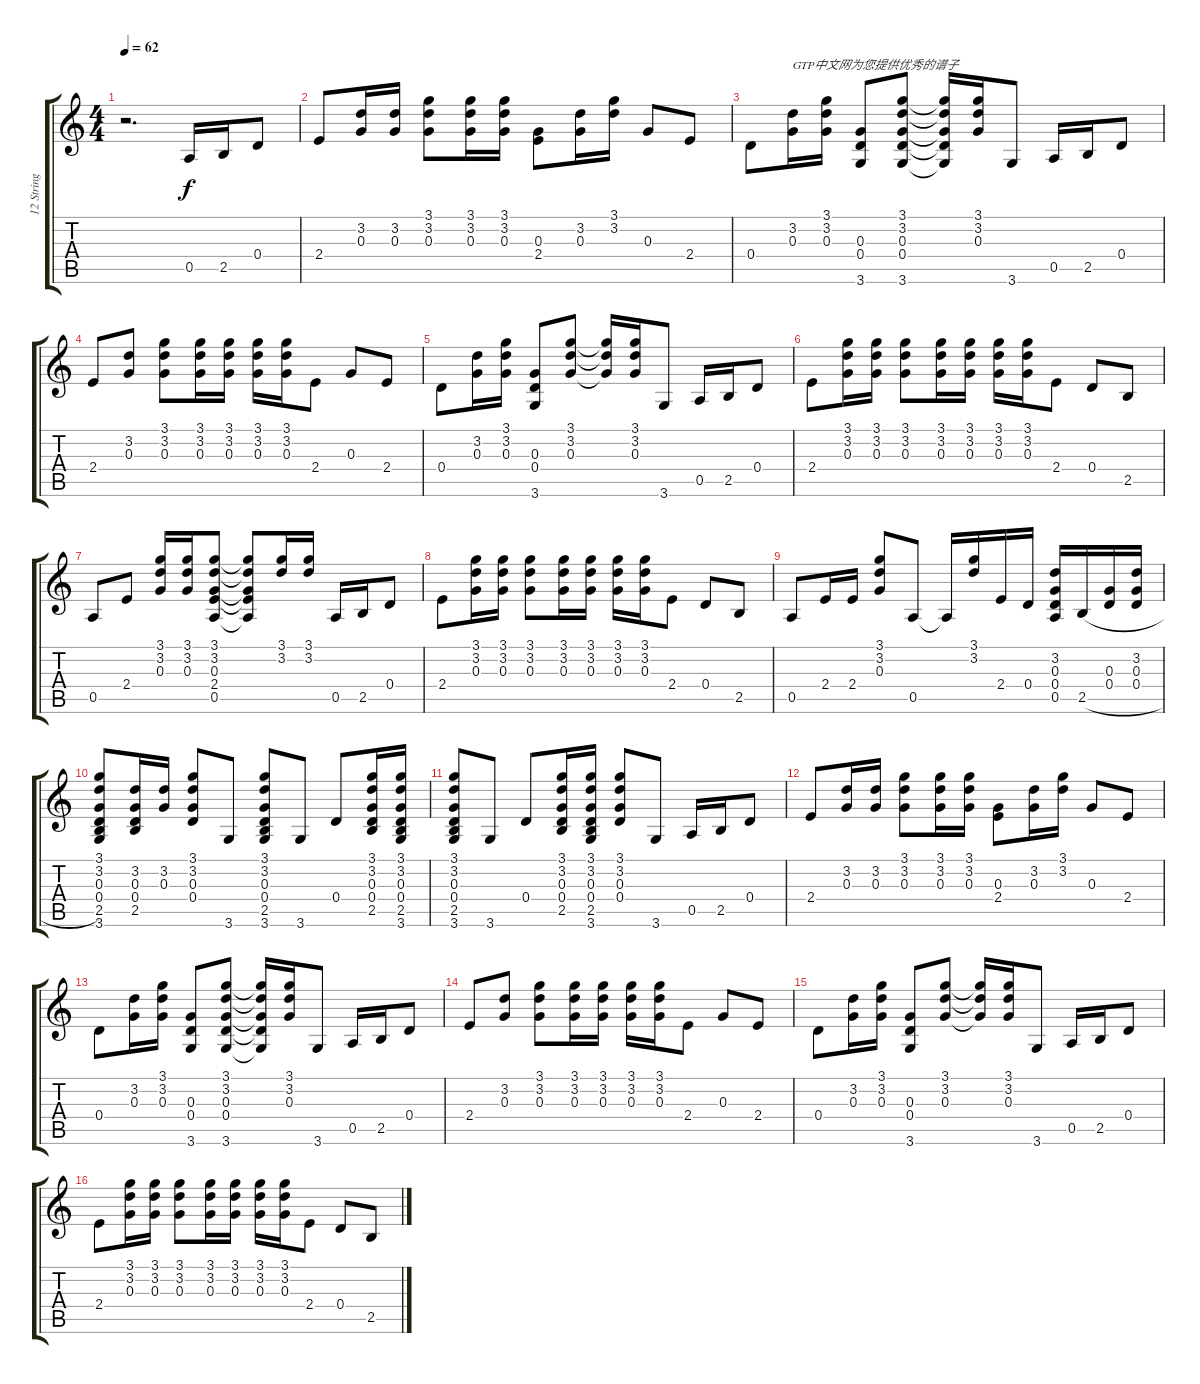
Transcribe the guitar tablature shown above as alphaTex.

\track ("12 String Guitar" "12 String ") {instrument acousticguitarnylon}
\staff {score tabs}
\tuning (E4 B3 G3 D3 A2 E2) {hide}
\ts (4 4)
\tempo 62
\clef g2
\ks c
r.2{d dy f instrument acousticguitarnylon} 0.5.16 2.5.16 0.4.8 |
2.4.8 (3.2 0.3).16 (3.2 0.3).16 (3.1 3.2 0.3).8 (3.1 3.2 0.3).16 (3.1 3.2 0.3).16 (0.3 2.4).8 (3.2 0.3).16 (3.1 3.2).16 0.3.8 2.4.8 |
0.4.8 (3.2 0.3).16{txt "GTP中文网为您提供优秀的谱子"} (3.1 3.2 0.3).16 (0.3 0.4 3.6).8 (3.1 3.2 0.3 0.4 3.6).8 (3.1{t} 3.2{t} 0.3{t} 0.4{t} 3.6{t}).16 (3.1 3.2 0.3).16 3.6.8 0.5.16 2.5.16 0.4.8 |
2.4.8 (3.2 0.3).8 (3.1 3.2 0.3).8 (3.1 3.2 0.3).16 (3.1 3.2 0.3).16 (3.1 3.2 0.3).16 (3.1 3.2 0.3).16 2.4.8 0.3.8 2.4.8 |
0.4.8 (3.2 0.3).16 (3.1 3.2 0.3).16 (0.3 0.4 3.6).8 (3.1 3.2 0.3).8 (3.1{t} 3.2{t} 0.3{t}).16 (3.1 3.2 0.3).16 3.6.8 0.5.16 2.5.16 0.4.8 |
2.4.8 (3.1 3.2 0.3).16 (3.1 3.2 0.3).16 (3.1 3.2 0.3).8 (3.1 3.2 0.3).16 (3.1 3.2 0.3).16 (3.1 3.2 0.3).16 (3.1 3.2 0.3).16 2.4.8 0.4.8 2.5.8 |
0.5.8 2.4.8 (3.1 3.2 0.3).16 (3.1 3.2 0.3).16 (3.1 3.2 0.3 2.4 0.5).8 (3.1{t} 3.2{t} 0.3{t} 2.4{t} 0.5{t}).8 (3.1 3.2).16 (3.1 3.2).16 0.5.16 2.5.16 0.4.8 |
2.4.8 (3.1 3.2 0.3).16 (3.1 3.2 0.3).16 (3.1 3.2 0.3).8 (3.1 3.2 0.3).16 (3.1 3.2 0.3).16 (3.1 3.2 0.3).16 (3.1 3.2 0.3).16 2.4.8 0.4.8 2.5.8 |
0.5.8 2.4.16 2.4.16 (3.1 3.2 0.3).8 0.5.8 0.5{t}.16 (3.1 3.2).16 2.4.16 0.4.16 (3.2 0.3 0.4 0.5).16 2.5{h}.16 (0.3 0.4).16 (3.2 0.3 0.4).16 |
(3.1 3.2 0.3 0.4 2.5 3.6).8 (3.2 0.3 0.4 2.5).16 (3.2 0.3).16 (3.1 3.2 0.3 0.4).8 3.6.8 (3.1 3.2 0.3 0.4 2.5 3.6).8 3.6.8 0.4.8 (3.1 3.2 0.3 0.4 2.5).16 (3.1 3.2 0.3 0.4 2.5 3.6).16 |
(3.1 3.2 0.3 0.4 2.5 3.6).8 3.6.8 0.4.8 (3.1 3.2 0.3 0.4 2.5).16 (3.1 3.2 0.3 0.4 2.5 3.6).16 (3.1 3.2 0.3 0.4).8 3.6.8 0.5.16 2.5.16 0.4.8 |
2.4.8 (3.2 0.3).16 (3.2 0.3).16 (3.1 3.2 0.3).8 (3.1 3.2 0.3).16 (3.1 3.2 0.3).16 (0.3 2.4).8 (3.2 0.3).16 (3.1 3.2).16 0.3.8 2.4.8 |
0.4.8 (3.2 0.3).16 (3.1 3.2 0.3).16 (0.3 0.4 3.6).8 (3.1 3.2 0.3 0.4 3.6).8 (3.1{t} 3.2{t} 0.3{t} 0.4{t} 3.6{t}).16 (3.1 3.2 0.3).16 3.6.8 0.5.16 2.5.16 0.4.8 |
2.4.8 (3.2 0.3).8 (3.1 3.2 0.3).8 (3.1 3.2 0.3).16 (3.1 3.2 0.3).16 (3.1 3.2 0.3).16 (3.1 3.2 0.3).16 2.4.8 0.3.8 2.4.8 |
0.4.8 (3.2 0.3).16 (3.1 3.2 0.3).16 (0.3 0.4 3.6).8 (3.1 3.2 0.3).8 (3.1{t} 3.2{t} 0.3{t}).16 (3.1 3.2 0.3).16 3.6.8 0.5.16 2.5.16 0.4.8 |
2.4.8 (3.1 3.2 0.3).16 (3.1 3.2 0.3).16 (3.1 3.2 0.3).8 (3.1 3.2 0.3).16 (3.1 3.2 0.3).16 (3.1 3.2 0.3).16 (3.1 3.2 0.3).16 2.4.8 0.4.8 2.5.8
